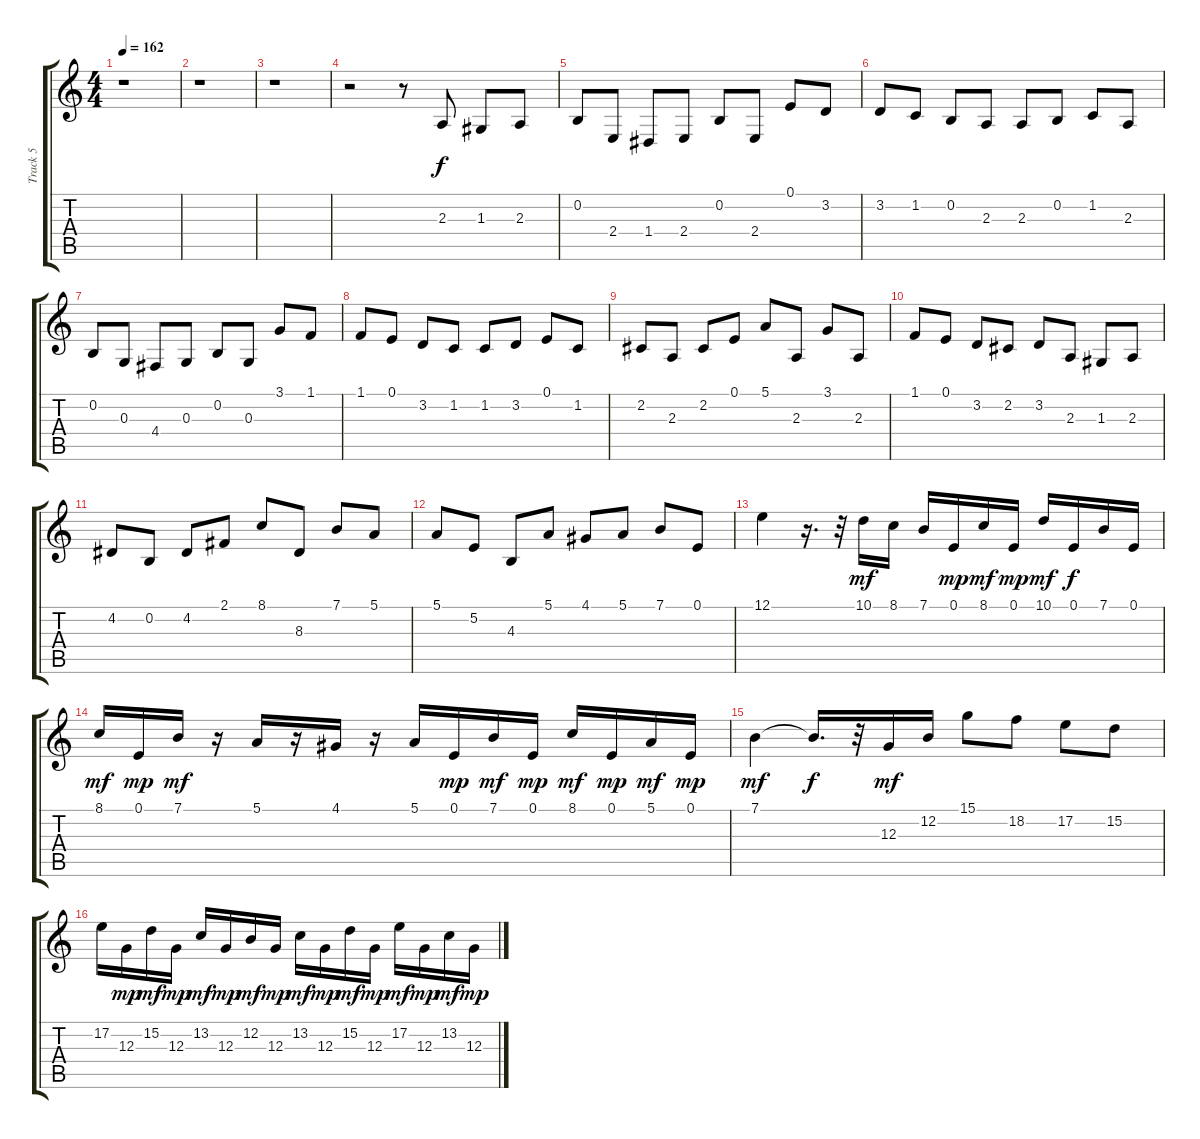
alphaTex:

\track ("Track 5" "Track 5") {instrument cello}
\staff {score tabs}
\tuning (E4 B3 G3 D3 A2 E2) {hide}
\ts (4 4)
\tempo 162
\clef g2
\ks c
r.1{dy f} |
r.1 |
r.1 |
r.2 r.8 2.3.8 1.3.8 2.3.8 |
0.2.8 2.4.8 1.4.8 2.4.8 0.2.8 2.4.8 0.1.8 3.2.8 |
3.2.8 1.2.8 0.2.8 2.3.8 2.3.8 0.2.8 1.2.8 2.3.8 |
0.2.8 0.3.8 4.4.8 0.3.8 0.2.8 0.3.8 3.1.8 1.1.8 |
1.1.8 0.1.8 3.2.8 1.2.8 1.2.8 3.2.8 0.1.8 1.2.8 |
2.2.8 2.3.8 2.2.8 0.1.8 5.1.8 2.3.8 3.1.8 2.3.8 |
1.1.8 0.1.8 3.2.8 2.2.8 3.2.8 2.3.8 1.3.8 2.3.8 |
4.2.8 0.2.8 4.2.8 2.1.8 8.1.8 8.3.8 7.1.8 5.1.8 |
5.1.8 5.2.8 4.3.8 5.1.8 4.1.8 5.1.8 7.1.8 0.1.8 |
12.1.4 r.16{d} r.32 10.1.16{dy mf} 8.1.16 7.1.16 0.1.16{dy mp} 8.1.16{dy mf} 0.1.16{dy mp} 10.1.16{dy mf} 0.1.16{dy f} 7.1.16 0.1.16 |
8.1.16{dy mf} 0.1.16{dy mp} 7.1.16{dy mf} r.16 5.1.16 r.16 4.1.16 r.16 5.1.16 0.1.16{dy mp} 7.1.16{dy mf} 0.1.16{dy mp} 8.1.16{dy mf} 0.1.16{dy mp} 5.1.16{dy mf} 0.1.16{dy mp} |
7.1.4{dy mf} 7.1{t}.16{d dy f} r.32 12.3.16{dy mf} 12.2.16 15.1.8 18.2.8 17.2.8 15.2.8 |
17.2.16 12.3.16{dy mp} 15.2.16{dy mf} 12.3.16{dy mp} 13.2.16{dy mf} 12.3.16{dy mp} 12.2.16{dy mf} 12.3.16{dy mp} 13.2.16{dy mf} 12.3.16{dy mp} 15.2.16{dy mf} 12.3.16{dy mp} 17.2.16{dy mf} 12.3.16{dy mp} 13.2.16{dy mf} 12.3.16{dy mp}
